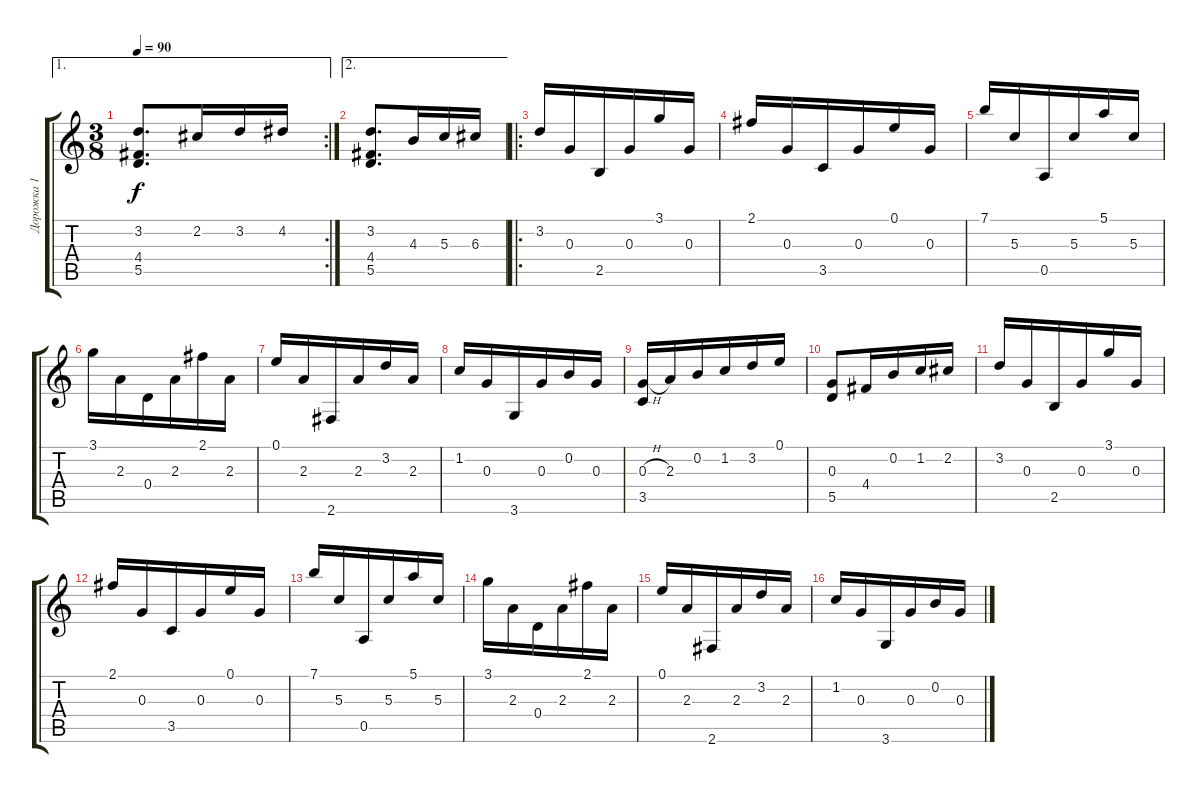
\track ("Дорожка 1" "Дорожка 1") {instrument acousticguitarnylon}
\staff {score tabs}
\tuning (E4 B3 G3 D3 A2 E2) {hide}
\ae 1
\rc 2
\ts (3 8)
\tempo 90
\clef g2
\ks c
(3.2 4.4 5.5).8{d dy f} 2.2.16 3.2.16 4.2.16 |
\ae 2
(3.2 4.4 5.5).8{d} 4.3.16 5.3.16 6.3.16 |
\ro
3.2.16 0.3.16 2.5.16 0.3.16 3.1.16 0.3.16 |
2.1.16 0.3.16 3.5.16 0.3.16 0.1.16 0.3.16 |
7.1.16 5.3.16 0.5.16 5.3.16 5.1.16 5.3.16 |
3.1.16 2.3.16 0.4.16 2.3.16 2.1.16 2.3.16 |
0.1.16 2.3.16 2.6.16 2.3.16 3.2.16 2.3.16 |
1.2.16 0.3.16 3.6.16 0.3.16 0.2.16 0.3.16 |
(0.3{h} 3.5).16 2.3.16 0.2.16 1.2.16 3.2.16 0.1.16 |
(0.3 5.5).8 4.4.16 0.2.16 1.2.16 2.2.16 |
3.2.16 0.3.16 2.5.16 0.3.16 3.1.16 0.3.16 |
2.1.16 0.3.16 3.5.16 0.3.16 0.1.16 0.3.16 |
7.1.16 5.3.16 0.5.16 5.3.16 5.1.16 5.3.16 |
3.1.16 2.3.16 0.4.16 2.3.16 2.1.16 2.3.16 |
0.1.16 2.3.16 2.6.16 2.3.16 3.2.16 2.3.16 |
1.2.16 0.3.16 3.6.16 0.3.16 0.2.16 0.3.16
